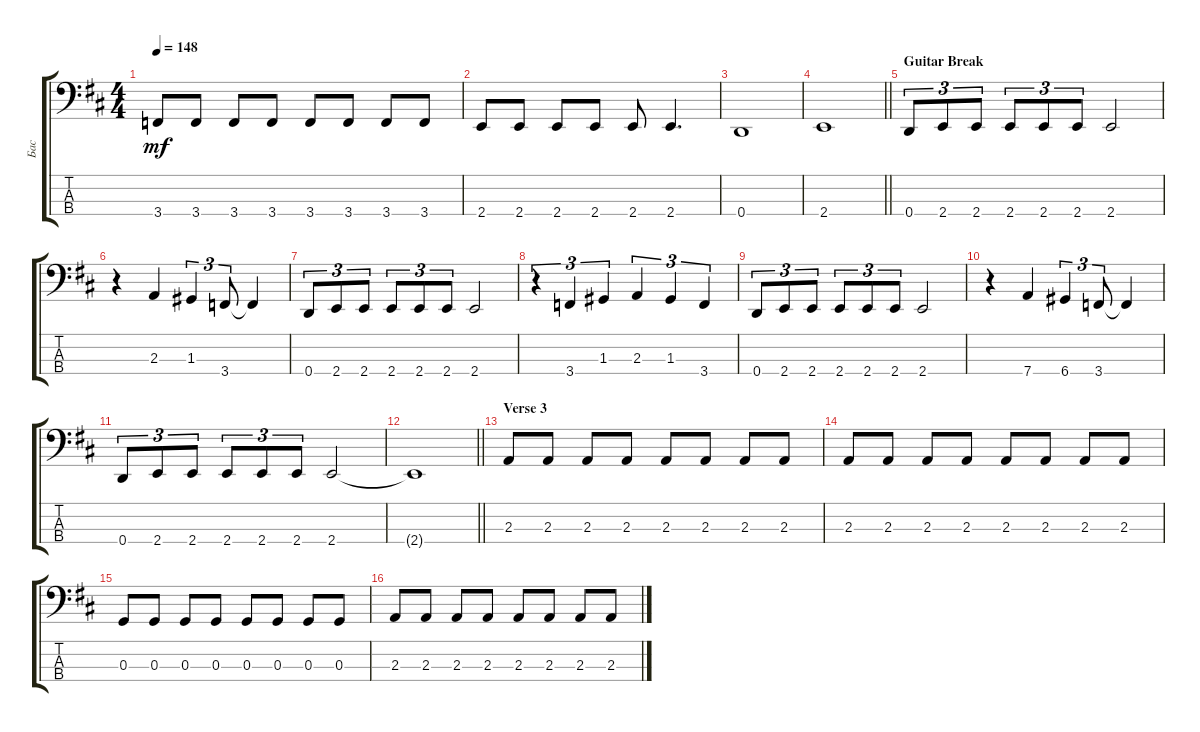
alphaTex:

\track ("Бас" "Бас") {instrument electricbassfinger}
\staff {score tabs}
\tuning (F2 C2 G1 D1) {hide}
\ts (4 4)
\tempo 148
\clef f4
\ks bminor
3.4.8{dy mf} 3.4.8 3.4.8 3.4.8 3.4.8 3.4.8 3.4.8 3.4.8 |
2.4.8 2.4.8 2.4.8 2.4.8 2.4.8 2.4.4{d} |
0.4.1 |
\barLineRight lightlight
2.4.1 |
\section ("" "Guitar Break")
0.4.8{tu (3 2)} 2.4.8{tu (3 2)} 2.4.8{tu (3 2)} 2.4.8{tu (3 2)} 2.4.8{tu (3 2)} 2.4.8{tu (3 2)} 2.4.2 |
r.4 2.3.4 1.3.4{tu (3 2)} 3.4.8{tu (3 2)} 3.4{t}.4 |
0.4.8{tu (3 2)} 2.4.8{tu (3 2)} 2.4.8{tu (3 2)} 2.4.8{tu (3 2)} 2.4.8{tu (3 2)} 2.4.8{tu (3 2)} 2.4.2 |
r.4{tu (3 2)} 3.4.4{tu (3 2)} 1.3.4{tu (3 2)} 2.3.4{tu (3 2)} 1.3.4{tu (3 2)} 3.4.4{tu (3 2)} |
0.4.8{tu (3 2)} 2.4.8{tu (3 2)} 2.4.8{tu (3 2)} 2.4.8{tu (3 2)} 2.4.8{tu (3 2)} 2.4.8{tu (3 2)} 2.4.2 |
r.4 7.4.4 6.4.4{tu (3 2)} 3.4.8{tu (3 2)} 3.4{t}.4 |
0.4.8{tu (3 2)} 2.4.8{tu (3 2)} 2.4.8{tu (3 2)} 2.4.8{tu (3 2)} 2.4.8{tu (3 2)} 2.4.8{tu (3 2)} 2.4.2 |
\barLineRight lightlight
2.4{t}.1 |
\section ("" "Verse 3")
2.3.8 2.3.8 2.3.8 2.3.8 2.3.8 2.3.8 2.3.8 2.3.8 |
2.3.8 2.3.8 2.3.8 2.3.8 2.3.8 2.3.8 2.3.8 2.3.8 |
0.3.8 0.3.8 0.3.8 0.3.8 0.3.8 0.3.8 0.3.8 0.3.8 |
2.3.8 2.3.8 2.3.8 2.3.8 2.3.8 2.3.8 2.3.8 2.3.8
